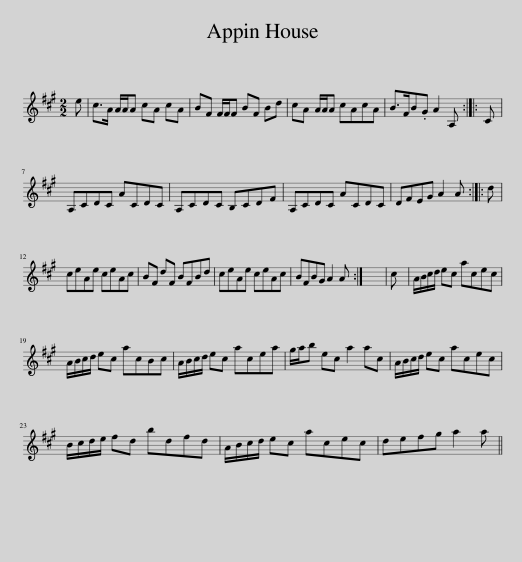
X:1
L:1/8
M:2/2
I:linebreak $
K:A
V:1 treble
V:1
 e | c>A A/A/A cA cA | BF F/F/F BF Bd | cA A/A/A cAcA | B>FB.G A2 A, :: %5
 C |$ A,CDC ACDC | A,CDC B,CDF | A,CDC ACDC | DFEG A2 A :: %10
 d |$ ceAe ceAc | BF dF BFBd | ceAe ceAc | BFBG A2 A :| %15
 x8 | c | A/B/c/d/ ec acec |$ A/B/c/d/ ec acBc | A/B/c/d/ ec acea | %20
 g/a/b ec a2 ac | A/B/c/d/ ec acec |$ B/c/d/e/ fd bdfd | A/B/c/d/ ec acec | defg a2 a || %25
